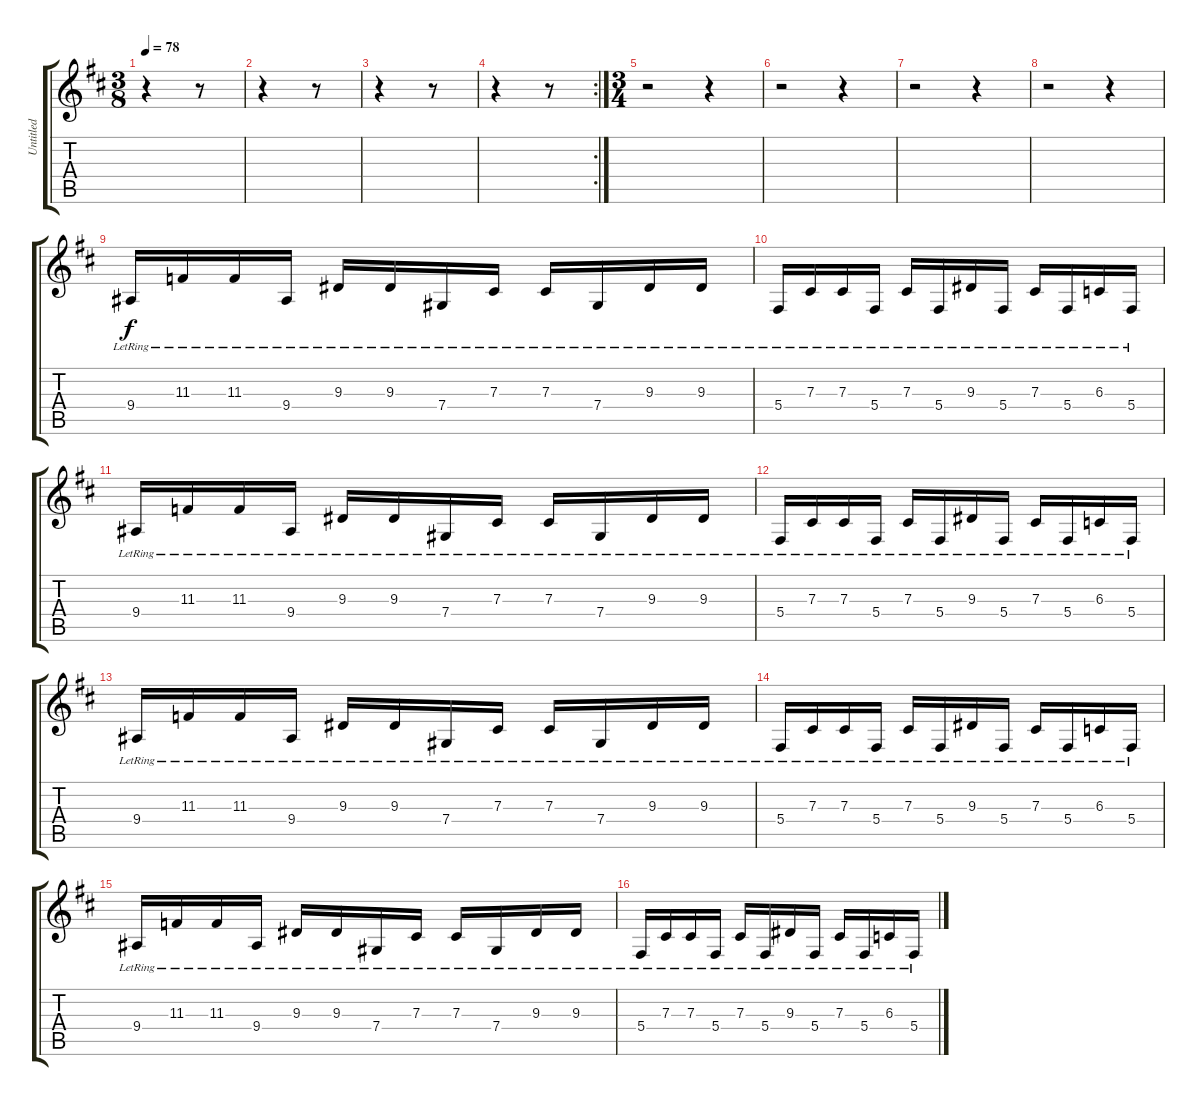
\track ("Untitled" "Untitled") {instrument acousticgrandpiano}
\staff {score tabs}
\tuning (Eb4 Bb3 Gb3 Db3 Ab2 Db2) {hide}
\ts (3 8)
\tempo 78
\clef g2
\ks d
r.4{dy fff} r.8 |
r.4 r.8 |
r.4 r.8 |
\rc 2
r.4 r.8 |
\ts (3 4)
r.2 r.4 |
r.2 r.4 |
r.2 r.4 |
r.2 r.4 |
9.4{lr}.16{dy f} 11.3{lr}.16 11.3{lr}.16 9.4{lr}.16 9.3{lr}.16 9.3{lr}.16 7.4{lr}.16 7.3{lr}.16 7.3{lr}.16 7.4{lr}.16 9.3{lr}.16 9.3{lr}.16 |
5.4{lr}.16 7.3{lr}.16 7.3{lr}.16 5.4{lr}.16 7.3{lr}.16 5.4{lr}.16 9.3{lr}.16 5.4{lr}.16 7.3{lr}.16 5.4{lr}.16 6.3{lr}.16 5.4{lr}.16 |
9.4{lr}.16 11.3{lr}.16 11.3{lr}.16 9.4{lr}.16 9.3{lr}.16 9.3{lr}.16 7.4{lr}.16 7.3{lr}.16 7.3{lr}.16 7.4{lr}.16 9.3{lr}.16 9.3{lr}.16 |
5.4{lr}.16 7.3{lr}.16 7.3{lr}.16 5.4{lr}.16 7.3{lr}.16 5.4{lr}.16 9.3{lr}.16 5.4{lr}.16 7.3{lr}.16 5.4{lr}.16 6.3{lr}.16 5.4{lr}.16 |
9.4{lr}.16 11.3{lr}.16 11.3{lr}.16 9.4{lr}.16 9.3{lr}.16 9.3{lr}.16 7.4{lr}.16 7.3{lr}.16 7.3{lr}.16 7.4{lr}.16 9.3{lr}.16 9.3{lr}.16 |
5.4{lr}.16 7.3{lr}.16 7.3{lr}.16 5.4{lr}.16 7.3{lr}.16 5.4{lr}.16 9.3{lr}.16 5.4{lr}.16 7.3{lr}.16 5.4{lr}.16 6.3{lr}.16 5.4{lr}.16 |
9.4{lr}.16 11.3{lr}.16 11.3{lr}.16 9.4{lr}.16 9.3{lr}.16 9.3{lr}.16 7.4{lr}.16 7.3{lr}.16 7.3{lr}.16 7.4{lr}.16 9.3{lr}.16 9.3{lr}.16 |
5.4{lr}.16 7.3{lr}.16 7.3{lr}.16 5.4{lr}.16 7.3{lr}.16 5.4{lr}.16 9.3{lr}.16 5.4{lr}.16 7.3{lr}.16 5.4{lr}.16 6.3{lr}.16 5.4{lr}.16
